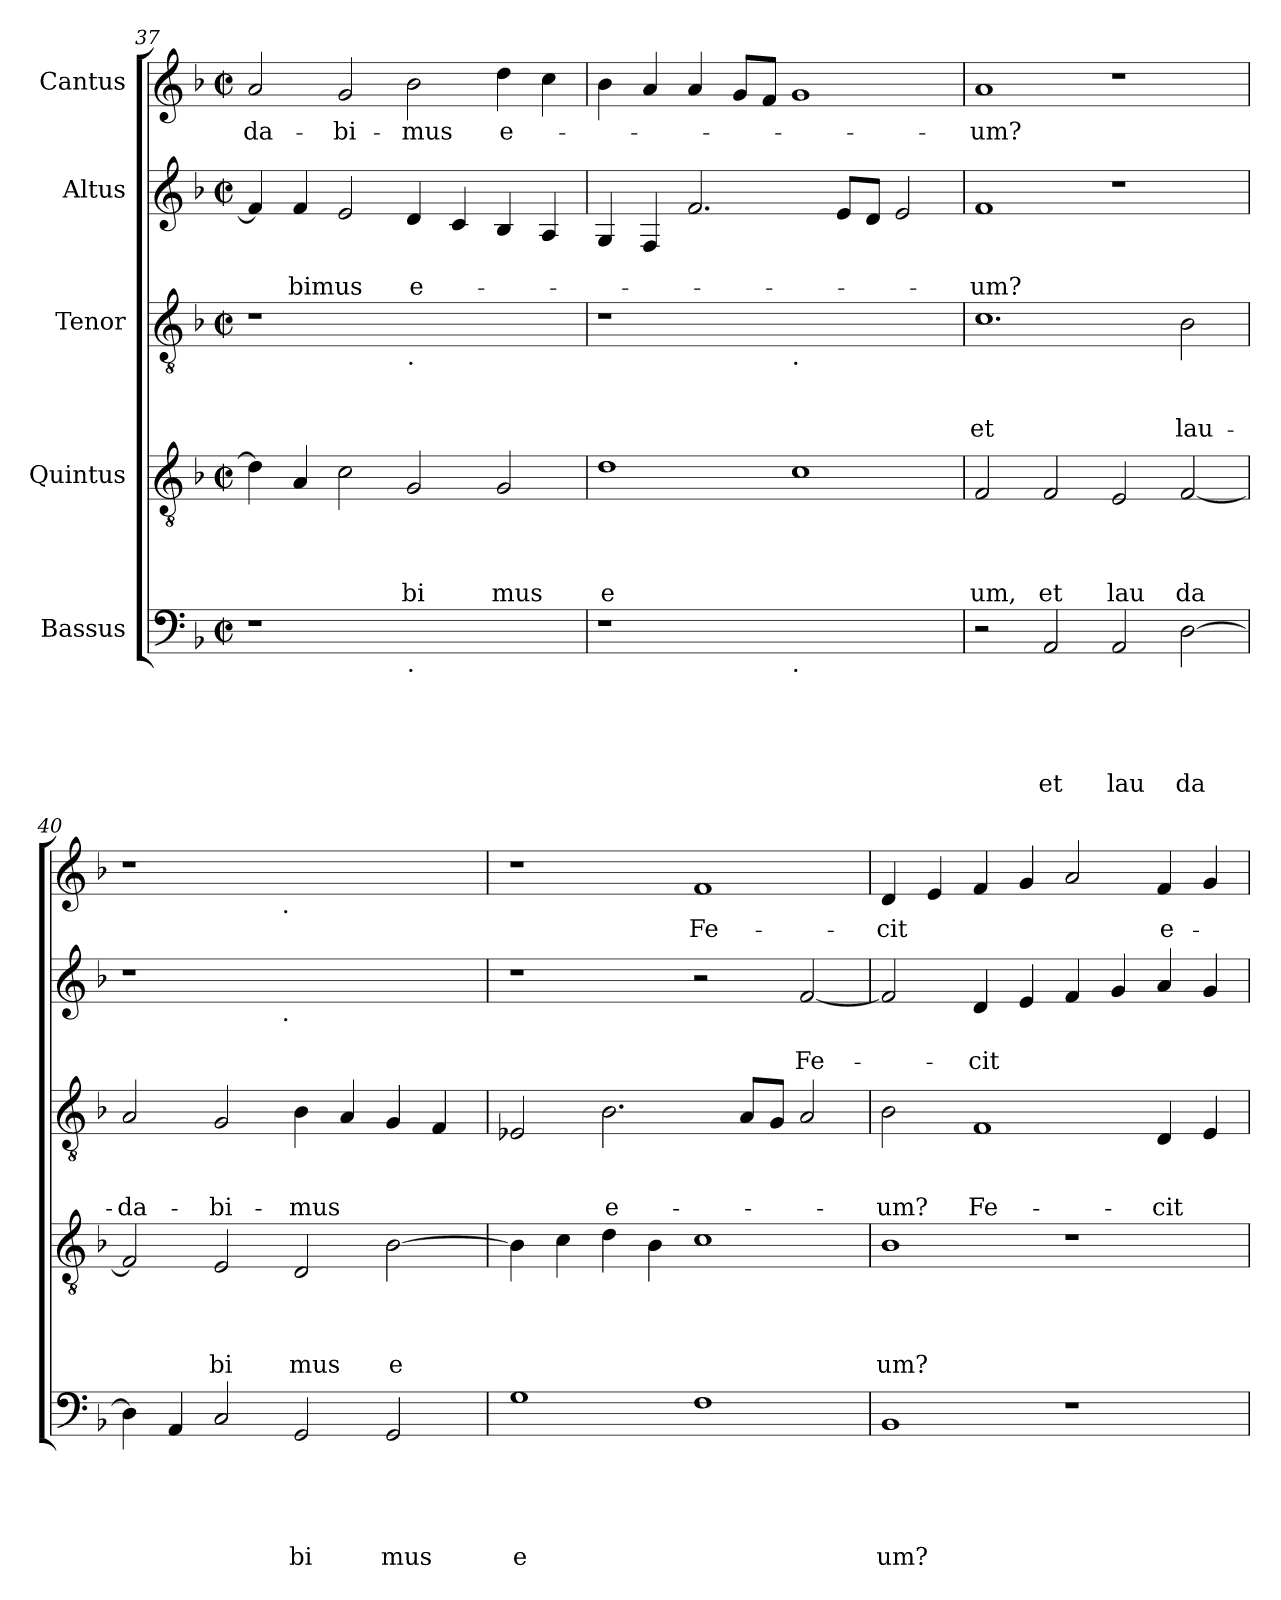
**kern	**text	**text	**text	**text	**text	**kern	**text	**text	**text	**text	**kern	**text	**text	**text	**kern	**text	**text	**kern	**text
*part5	*part5	*part5	*part5	*part5	*part5	*part4	*part4	*part4	*part4	*part4	*part3	*part3	*part3	*part3	*part2	*part2	*part2	*part1	*part1
*staff5	*staff5	*staff5	*staff5	*staff5	*staff5	*staff4	*staff4	*staff4	*staff4	*staff4	*staff3	*staff3	*staff3	*staff3	*staff2	*staff2	*staff2	*staff1	*staff1
*I"Bassus	*	*	*	*	*	*I"Quintus	*	*	*	*	*I"Tenor	*	*	*	*I"Altus	*	*	*I"Cantus	*
*clefF4	*	*	*	*	*	*clefGv2	*	*	*	*	*clefGv2	*	*	*	*clefG2	*	*	*clefG2	*
*k[b-]	*	*	*	*	*	*k[b-]	*	*	*	*	*k[b-]	*	*	*	*k[b-]	*	*	*k[b-]	*
*F:	*	*	*	*	*	*F:	*	*	*	*	*F:	*	*	*	*F:	*	*	*F:	*
*M2/2	*	*	*	*	*	*M2/2	*	*	*	*	*M2/2	*	*	*	*M2/2	*	*	*M2/2	*
*met(c|)	*	*	*	*	*	*met(c|)	*	*	*	*	*met(c|)	*	*	*	*met(c|)	*	*	*met(c|)	*
=37	=37	=37	=37	=37	=37	=37	=37	=37	=37	=37	=37	=37	=37	=37	=37	=37	=37	=37	=37
!	!	!	!	!	!	!	!	!	!	!	!	!	!	!	!	!	!	!	!LO:LY:b
1r	.	.	.	.	.	4d\]	.	.	.	.	1r	.	.	.	4f/]	.	.	2a/	-da-
!	!	!	!	!	!	!	!	!	!	!	!	!	!	!	!	!	!LO:LY:b	!	!
.	.	.	.	.	.	4A/	.	.	.	.	.	.	.	.	4f/	.	-bimus	.	.
!	!	!	!	!	!	!	!	!	!	!	!	!	!	!	!	!	!	!	!LO:LY:b
.	.	.	.	.	.	2c\	.	.	.	.	.	.	.	.	2e/	.	.	2g/	-bi-
!	!	!	!	!	!	!	!	!	!	!	!LO:TX:b:t=.	!	!	!	!	!	!	!	!
!LO:TX:b:t=.	!	!	!	!	!	!	!	!	!	!	!	!	!	!	!	!	!	!	!
!	!	!	!	!	!	!	!	!	!	!LO:LY:b	!	!	!	!	!	!	!LO:LY:b	!	!LO:LY:b
1ryy	.	.	.	.	.	2G/	.	.	.	bi	1ryy	.	.	.	4d/	.	e-	2b-\	-mus
.	.	.	.	.	.	.	.	.	.	.	.	.	.	.	4c/	.	.	.	.
!	!	!	!	!	!	!	!	!	!	!LO:LY:b	!	!	!	!	!	!	!	!	!LO:LY:b
.	.	.	.	.	.	2G/	.	.	.	mus	.	.	.	.	4B-/	.	.	4dd\	e-
.	.	.	.	.	.	.	.	.	.	.	.	.	.	.	4A/	.	.	4cc\	.
=38	=38	=38	=38	=38	=38	=38	=38	=38	=38	=38	=38	=38	=38	=38	=38	=38	=38	=38	=38
!	!	!	!	!	!	!	!	!	!	!LO:LY:b	!	!	!	!	!	!	!	!	!
1r	.	.	.	.	.	1d	.	.	.	e	1r	.	.	.	4G/	.	.	4b-\	.
.	.	.	.	.	.	.	.	.	.	.	.	.	.	.	4F/	.	.	4a/	.
.	.	.	.	.	.	.	.	.	.	.	.	.	.	.	2.f/	.	.	4a/	.
.	.	.	.	.	.	.	.	.	.	.	.	.	.	.	.	.	.	8g/L	.
.	.	.	.	.	.	.	.	.	.	.	.	.	.	.	.	.	.	8f/J	.
!	!	!	!	!	!	!	!	!	!	!	!LO:TX:b:t=.	!	!	!	!	!	!	!	!
!LO:TX:b:t=.	!	!	!	!	!	!	!	!	!	!	!	!	!	!	!	!	!	!	!
1ryy	.	.	.	.	.	1c	.	.	.	.	1ryy	.	.	.	.	.	.	1g	.
.	.	.	.	.	.	.	.	.	.	.	.	.	.	.	8e/L	.	.	.	.
.	.	.	.	.	.	.	.	.	.	.	.	.	.	.	8d/J	.	.	.	.
.	.	.	.	.	.	.	.	.	.	.	.	.	.	.	2e/	.	.	.	.
=39	=39	=39	=39	=39	=39	=39	=39	=39	=39	=39	=39	=39	=39	=39	=39	=39	=39	=39	=39
!	!	!	!	!	!	!	!	!	!	!LO:LY:b	!	!	!	!LO:LY:b	!	!	!LO:LY:b	!	!LO:LY:b
2r	.	.	.	.	.	2F/	.	.	.	um,	1.c	.	.	et	1f	.	-um?	1a	-um?
!	!	!	!	!	!LO:LY:b	!	!	!	!	!LO:LY:b	!	!	!	!	!	!	!	!	!
2AA/	.	.	.	.	et	2F/	.	.	.	et	.	.	.	.	.	.	.	.	.
!	!	!	!	!	!LO:LY:b	!	!	!	!	!LO:LY:b	!	!	!	!	!	!	!	!	!
2AA/	.	.	.	.	lau	2E/	.	.	.	lau	.	.	.	.	1r	.	.	1r	.
!	!	!	!	!	!LO:LY:b	!	!	!	!	!LO:LY:b	!	!	!	!LO:LY:b	!	!	!	!	!
[>2D\	.	.	.	.	da	[<2F/	.	.	.	da	2B-\	.	.	lau-	.	.	.	.	.
=40	=40	=40	=40	=40	=40	=40	=40	=40	=40	=40	=40	=40	=40	=40	=40	=40	=40	=40	=40
!	!	!	!	!	!	!	!	!	!	!	!	!	!	!LO:LY:b	!	!	!	!	!
*	*	*	*	*	*	*	*	*	*	*	*	*	*	*	*^	*	*	*^	*
4D\]	.	.	.	.	.	2F/]	.	.	.	.	2A/	.	.	-da-	1r	2ryy	.	.	1r	2ryy	.
4AA/	.	.	.	.	.	.	.	.	.	.	.	.	.	.	.	.	.	.	.	.	.
!	!	!	!	!	!	!	!	!	!	!LO:LY:b	!	!	!	!LO:LY:b	!	!	!	!	!	!	!
2C/	.	.	.	.	.	2E/	.	.	.	bi	2G/	.	.	-bi-	.	4...ryy	.	.	.	4...ryy	.
!	!	!	!	!	!	!	!	!	!	!	!	!	!	!	!	!	!	!	!	!LO:TX:b:t=.	!
!	!	!	!	!	!	!	!	!	!	!	!	!	!	!	!	!LO:TX:b:t=.	!	!	!	!	!
.	.	.	.	.	.	.	.	.	.	.	.	.	.	.	.	1ryy	.	.	.	1ryy	.
!	!	!	!	!	!LO:LY:b	!	!	!	!	!LO:LY:b	!	!	!	!LO:LY:b	!	!	!	!	!	!	!
2GG/	.	.	.	.	bi	2D/	.	.	.	mus	4B-\	.	.	-mus	1ryy	.	.	.	1ryy	.	.
.	.	.	.	.	.	.	.	.	.	.	4A/	.	.	.	.	.	.	.	.	.	.
!	!	!	!	!	!LO:LY:b	!	!	!	!	!LO:LY:b	!	!	!	!	!	!	!	!	!	!	!
2GG/	.	.	.	.	mus	[<2B-\	.	.	.	e	4G/	.	.	.	.	.	.	.	.	.	.
.	.	.	.	.	.	.	.	.	.	.	4F/	.	.	.	.	.	.	.	.	.	.
.	.	.	.	.	.	.	.	.	.	.	.	.	.	.	.	32ryy	.	.	.	32ryy	.
!!LO:LB:g=z
=41	=41	=41	=41	=41	=41	=41	=41	=41	=41	=41	=41	=41	=41	=41	=41	=41	=41	=41	=41	=41	=41
!	!	!	!	!	!LO:LY:b	!	!	!	!	!	!	!	!	!	!	!	!	!	!	!	!
*	*	*	*	*	*	*	*	*	*	*	*	*	*	*	*v	*v	*	*	*	*	*
*	*	*	*	*	*	*	*	*	*	*	*	*	*	*	*	*	*	*v	*v	*
1G	.	.	.	.	e	4B-\]	.	.	.	.	2E-X/	.	.	.	1r	.	.	1r	.
.	.	.	.	.	.	4c\	.	.	.	.	.	.	.	.	.	.	.	.	.
!	!	!	!	!	!	!	!	!	!	!	!	!	!	!LO:LY:b	!	!	!	!	!
.	.	.	.	.	.	4d\	.	.	.	.	2.B-\	.	.	e-	.	.	.	.	.
.	.	.	.	.	.	4B-\	.	.	.	.	.	.	.	.	.	.	.	.	.
!	!	!	!	!	!	!	!	!	!	!	!	!	!	!	!	!	!	!	!LO:LY:b
1F	.	.	.	.	.	1c	.	.	.	.	.	.	.	.	2r	.	.	1f	Fe-
.	.	.	.	.	.	.	.	.	.	.	8A/L	.	.	.	.	.	.	.	.
.	.	.	.	.	.	.	.	.	.	.	8G/J	.	.	.	.	.	.	.	.
!	!	!	!	!	!	!	!	!	!	!	!	!	!	!	!	!	!LO:LY:b	!	!
.	.	.	.	.	.	.	.	.	.	.	2A/	.	.	.	[<2f/	.	Fe-	.	.
=42	=42	=42	=42	=42	=42	=42	=42	=42	=42	=42	=42	=42	=42	=42	=42	=42	=42	=42	=42
!	!	!	!	!	!LO:LY:b	!	!	!	!	!LO:LY:b	!	!	!	!LO:LY:b	!	!	!	!	!LO:LY:b
1BB-	.	.	.	.	um?	1B-	.	.	.	um?	2B-\	.	.	-um?	2f/]	.	.	4d/	-cit
.	.	.	.	.	.	.	.	.	.	.	.	.	.	.	.	.	.	4e/	.
!	!	!	!	!	!	!	!	!	!	!	!	!	!	!LO:LY:b	!	!	!LO:LY:b	!	!
.	.	.	.	.	.	.	.	.	.	.	1F	.	.	Fe-	4d/	.	-cit	4f/	.
.	.	.	.	.	.	.	.	.	.	.	.	.	.	.	4e/	.	.	4g/	.
1r	.	.	.	.	.	1r	.	.	.	.	.	.	.	.	4f/	.	.	2a/	.
.	.	.	.	.	.	.	.	.	.	.	.	.	.	.	4g/	.	.	.	.
!	!	!	!	!	!	!	!	!	!	!	!	!	!	!LO:LY:b	!	!	!	!	!LO:LY:b
.	.	.	.	.	.	.	.	.	.	.	4D/	.	.	-cit	4a/	.	.	4f/	e-
.	.	.	.	.	.	.	.	.	.	.	4E/	.	.	.	4g/	.	.	4g/	.
=	=	=	=	=	=	=	=	=	=	=	=	=	=	=	=	=	=	=	=
*-	*-	*-	*-	*-	*-	*-	*-	*-	*-	*-	*-	*-	*-	*-	*-	*-	*-	*-	*-
